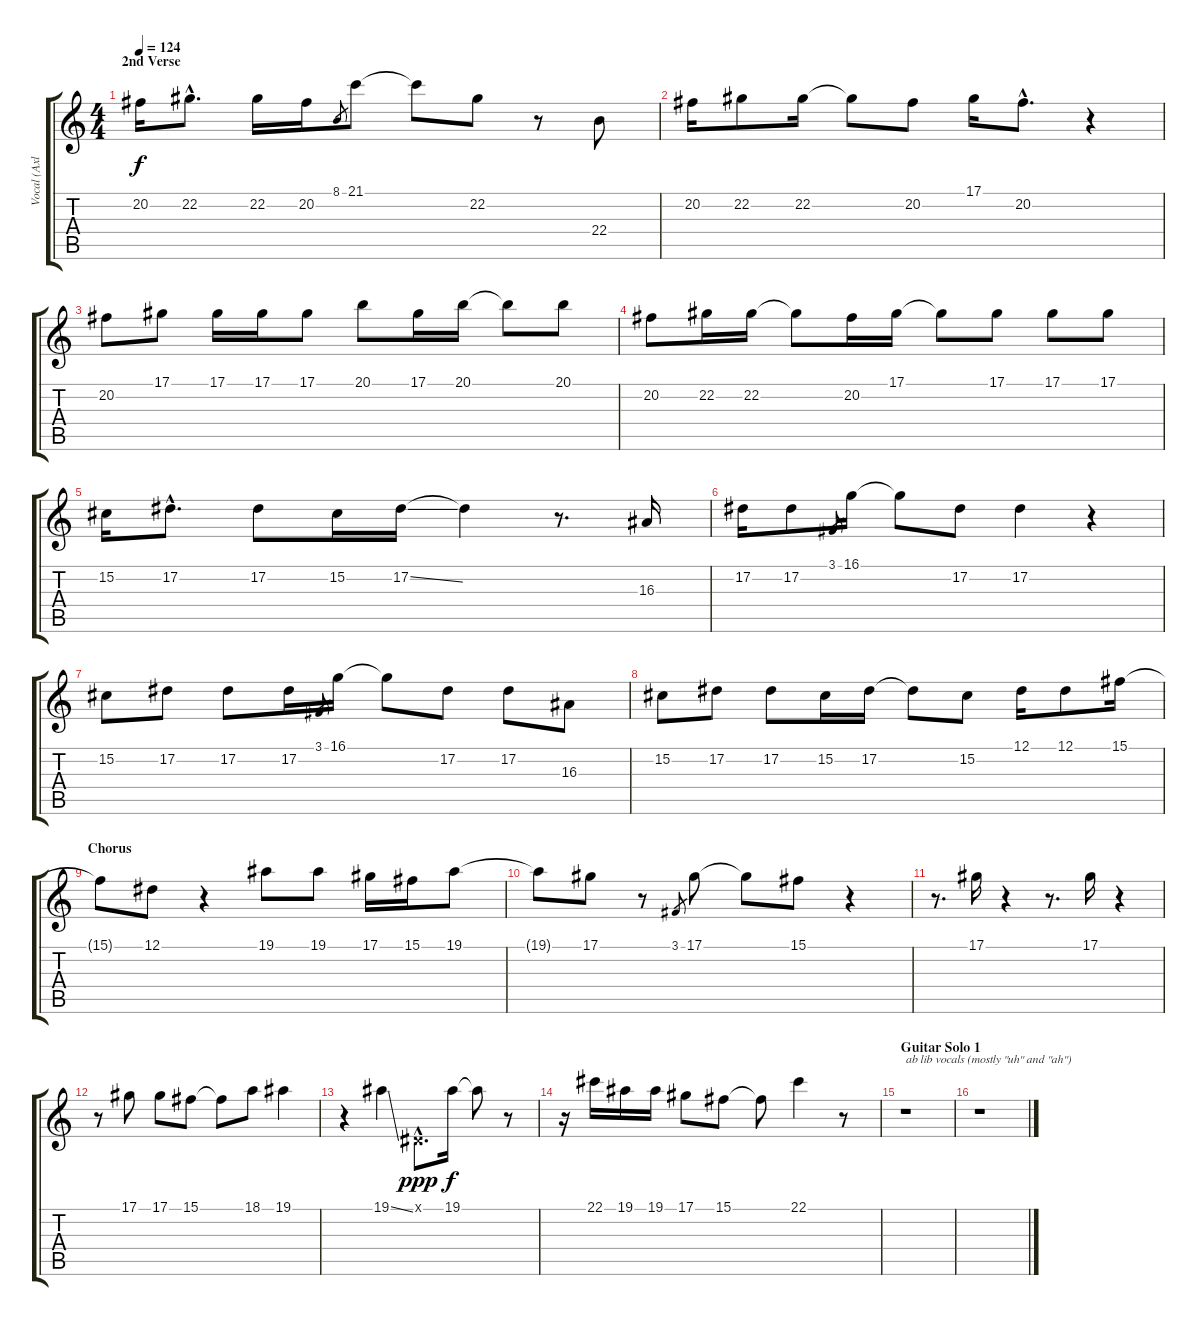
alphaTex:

\track ("Vocal (Axl)" "Vocal (Axl") {instrument lead2sawtooth}
\staff {score tabs}
\tuning (Eb4 Bb3 Gb3 Db3 Ab2 Eb2) {hide}
\ts (4 4)
\section ("" "2nd Verse")
\tempo 124
\clef g2
\ks c
20.2.16{dy f} 22.2{hac}.8{d} 22.2.16 20.2.16 8.1.8{gr} 21.1.8 21.1{t}.8 22.2.8 r.8 22.4.8 |
20.2.16 22.2.8 22.2.16 22.2{t}.8 20.2.8 17.1.16 20.2{hac}.8{d} r.4 |
20.2.8 17.1.8 17.1.16 17.1.16 17.1.8 20.1.8 17.1.16 20.1.16 20.1{t}.8 20.1.8 |
20.2.8 22.2.16 22.2.16 22.2{t}.8 20.2.16 17.1.16 17.1{t}.8 17.1.8 17.1.8 17.1.8 |
15.2.16 17.2{hac}.8{d} 17.2.8 15.2.16 17.2{ss}.16 17.2{t}.4 r.8{d} 16.3.16 |
17.2.16 17.2.8 3.1.8{gr} 16.1.16 16.1{t}.8 17.2.8 17.2.4 r.4 |
15.2.8 17.2.8 17.2.8 17.2.16 3.1.8{gr} 16.1.16 16.1{t}.8 17.2.8 17.2.8 16.3.8 |
15.2.8 17.2.8 17.2.8 15.2.16 17.2.16 17.2{t}.8 15.2.8 12.1.16 12.1.8 15.1.16 |
\section ("" "Chorus")
15.1{t}.8 12.1.8 r.4 19.1.8 19.1.8 17.1.16 15.1.16 19.1.8 |
19.1{t}.8 17.1.8 r.8 3.1.8{gr} 17.1.8 17.1{t}.8 15.1.8 r.4 |
r.8{d} 17.1.16 r.4 r.8{d} 17.1.16 r.4 |
r.8 17.1.8 17.1.8 15.1.8 15.1{t}.8 18.1.8 19.1.4 |
r.4 19.1{ss}.4 0.1{hac x}.8{d dy ppp} 19.1.16{dy f} 19.1{t}.8 r.8 |
r.16 22.1.16 19.1.16 19.1.16 17.1.8 15.1.8 15.1{t}.8 22.1.4 r.8 |
\section ("" "Guitar Solo 1")
r.1{txt "ab lib vocals (mostly \"uh\" and \"ah\")"} |
r.1
